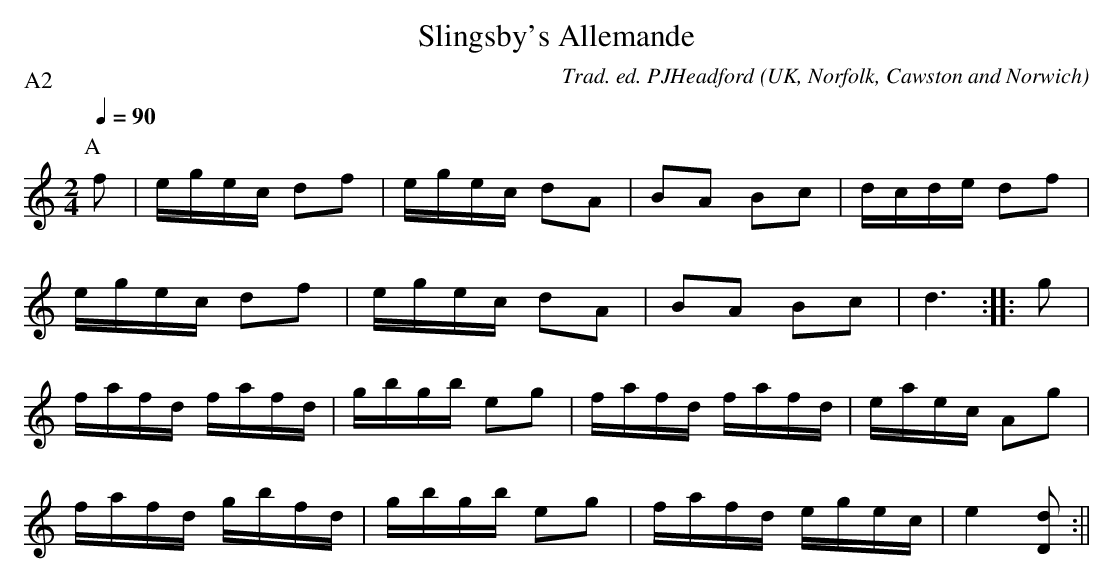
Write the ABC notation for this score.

X:1
T:Slingsby's Allemande
C:Trad. ed. PJHeadford
O:UK, Norfolk, Cawston and Norwich
P:A2
M:2/4
L:1/16
Q:1/4=90
K:C
P:A
f2|egec d2f2|egec d2A2|B2A2 B2c2|dcde d2f2|
egec d2f2|egec d2A2|B2A2 B2c2|d6:||:g2|
fafd fafd|gbgb e2g2|fafd fafd|eaec A2g2|
fafd gbfd|gbgb e2g2|fafd egec|e4 [D2d2]:||
